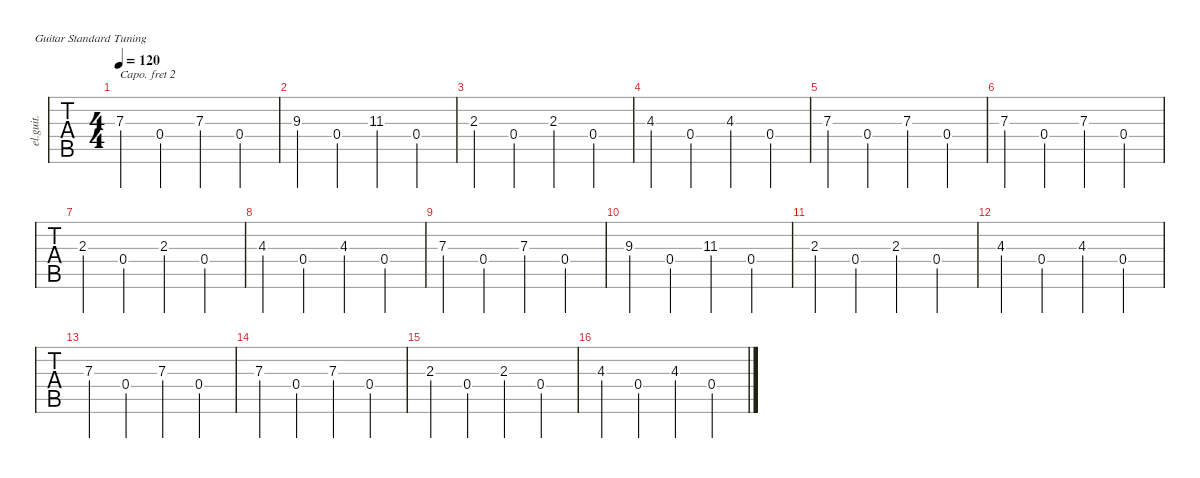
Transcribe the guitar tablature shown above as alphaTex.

\defaultSystemsLayout 4
\hideDynamics
\bracketExtendMode nobrackets
\otherSystemsTrackNameOrientation horizontal
\track ("Clean Guitar" "el.guit.") {instrument electricguitarclean}
\staff {tabs}
\capo 2
\tuning (E4 B3 G3 D3 A2 E2)
\ts (4 4)
\tempo 120
\clef g2
\ks c
7.3.4{dy mf} 0.4.4 7.3.4 0.4.4 |
9.3.4 0.4.4 11.3.4 0.4.4 |
2.3.4 0.4.4 2.3.4 0.4.4 |
4.3.4 0.4.4 4.3.4 0.4.4 |
7.3.4 0.4.4 7.3.4 0.4.4 |
7.3.4 0.4.4 7.3.4 0.4.4 |
2.3.4 0.4.4 2.3.4 0.4.4 |
4.3.4 0.4.4 4.3.4 0.4.4 |
7.3.4 0.4.4 7.3.4 0.4.4 |
9.3.4 0.4.4 11.3.4 0.4.4 |
2.3.4 0.4.4 2.3.4 0.4.4 |
4.3.4 0.4.4 4.3.4 0.4.4 |
7.3.4 0.4.4 7.3.4 0.4.4 |
7.3.4 0.4.4 7.3.4 0.4.4 |
2.3.4 0.4.4 2.3.4 0.4.4 |
4.3.4 0.4.4 4.3.4 0.4.4
